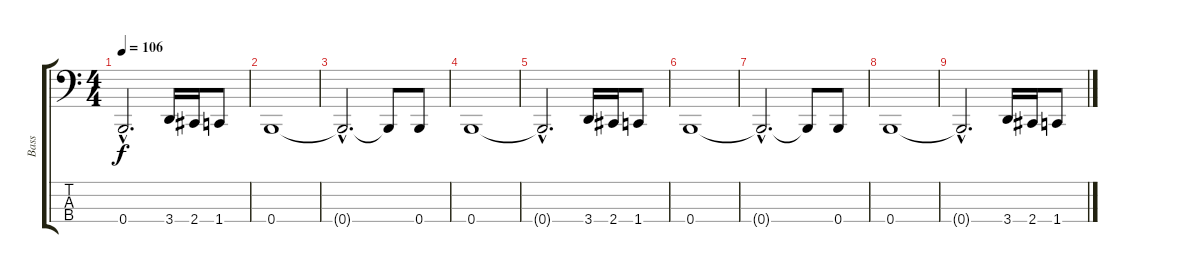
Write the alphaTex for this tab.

\track ("Bass" "Bass") {instrument electricbassfinger}
\staff {score tabs}
\tuning (D2 A1 E1 B0) {hide}
\ts (4 4)
\tempo 106
\clef f4
\ks c
0.4{hac t}.2{d dy f} 3.4.16 2.4.16 1.4.8 |
0.4.1{volume 11} |
0.4{hac t}.2{d volume 10} 0.4{t}.8 0.4.8 |
0.4.1{volume 8} |
0.4{hac t}.2{d volume 6} 3.4.16 2.4.16 1.4.8 |
0.4.1{volume 5} |
0.4{hac t}.2{d volume 3} 0.4{t}.8 0.4.8 |
0.4.1{volume 2} |
0.4{hac t}.2{d volume 0} 3.4.16 2.4.16 1.4.8
